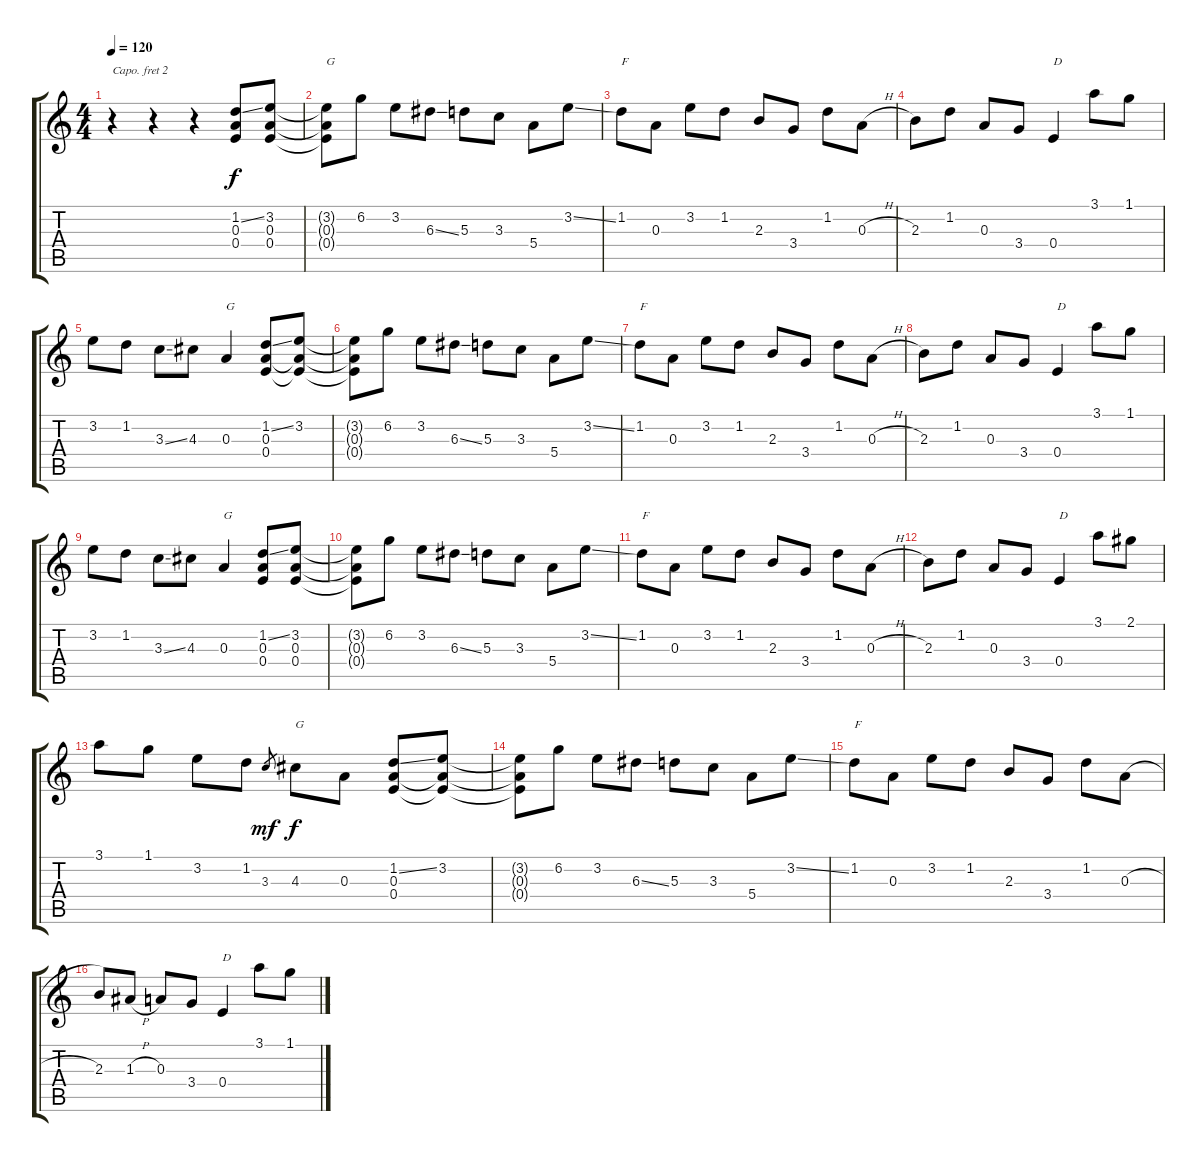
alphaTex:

\track "" {instrument acousticguitarnylon}
\staff {score tabs}
\capo 2
\tuning (E4 B3 G3 D3 A2 E2) {hide}
\ts (4 4)
\tempo 120
\clef g2
\ks c
r.4{dy f instrument acousticguitarnylon} r.4 r.4 (1.2{ss} 0.3 0.4).8 (3.2 0.3 0.4).8 |
(3.2{t} 0.3{t} 0.4{t}).8{txt "G"} 6.2.8 3.2.8 6.3{ss}.8 5.3.8 3.3.8 5.4.8 3.2{ss}.8 |
1.2.8{txt "F"} 0.3.8 3.2.8 1.2.8 2.3.8 3.4.8 1.2.8 0.3{h}.8 |
2.3.8 1.2.8 0.3.8 3.4.8 0.4.4{txt "D"} 3.1.8 1.1.8 |
3.2.8 1.2.8 3.3{ss}.8 4.3.8 0.3.4{txt "G"} (1.2{ss} 0.3 0.4).8 (3.2 0.3{t} 0.4{t}).8 |
(3.2{t} 0.3{t} 0.4{t}).8 6.2.8 3.2.8 6.3{ss}.8 5.3.8 3.3.8 5.4.8 3.2{ss}.8 |
1.2.8{txt "F"} 0.3.8 3.2.8 1.2.8 2.3.8 3.4.8 1.2.8 0.3{h}.8 |
2.3.8 1.2.8 0.3.8 3.4.8 0.4.4{txt "D"} 3.1.8 1.1.8 |
3.2.8 1.2.8 3.3{ss}.8 4.3.8 0.3.4{txt "G"} (1.2{ss} 0.3 0.4).8 (3.2 0.3 0.4).8 |
(3.2{t} 0.3{t} 0.4{t}).8 6.2.8 3.2.8 6.3{ss}.8 5.3.8 3.3.8 5.4.8 3.2{ss}.8 |
1.2.8{txt "F"} 0.3.8 3.2.8 1.2.8 2.3.8 3.4.8 1.2.8 0.3{h}.8 |
2.3.8 1.2.8 0.3.8 3.4.8 0.4.4{txt "D"} 3.1.8 2.1.8 |
3.1.8 1.1.8 3.2.8 1.2.8 3.3.8{gr dy mf} 4.3.8{txt "G" dy f} 0.3.8 (1.2{ss} 0.3 0.4).8 (3.2 0.3{t} 0.4{t}).8 |
(3.2{t} 0.3{t} 0.4{t}).8 6.2.8 3.2.8 6.3{ss}.8 5.3.8 3.3.8 5.4.8 3.2{ss}.8 |
1.2.8{txt "F"} 0.3.8 3.2.8 1.2.8 2.3.8 3.4.8 1.2.8 0.3{h}.8 |
2.3.8 1.3{h}.8 0.3.8 3.4.8 0.4.4{txt "D"} 3.1.8 1.1.8
